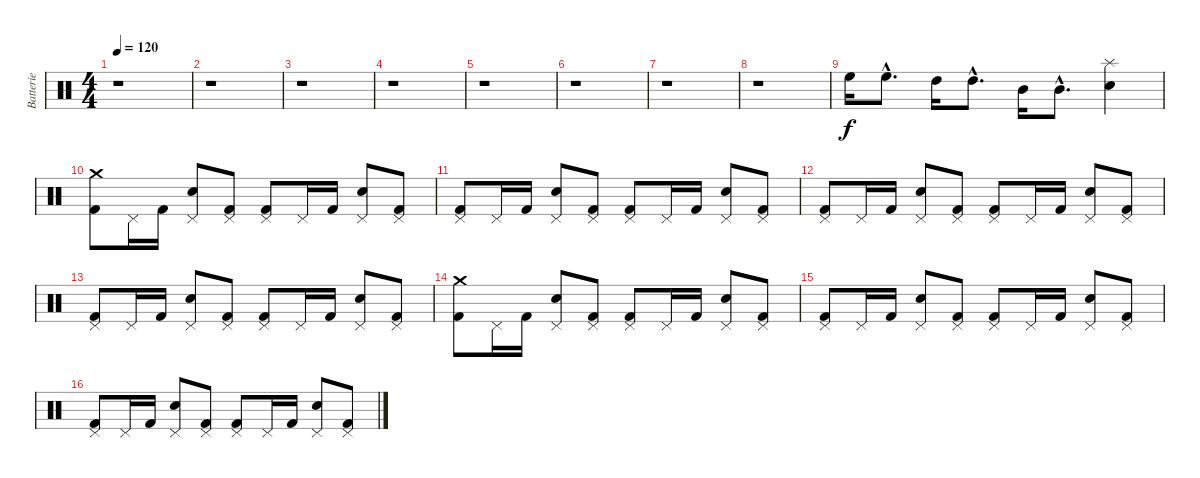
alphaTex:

\track ("Batterie" "Batterie") {instrument percussion}
\staff {score}
\articulation defaults
\ts (4 4)
\tempo 120
\clef neutral
\ks c
r.1{dy f} |
r.1 |
r.1 |
r.1 |
r.1 |
r.1 |
r.1 |
r.1 |
"High Floor Tom (hit)".16 "High Floor Tom (hit)"{hac}.8{d} "High Tom (hit)".16 "High Tom (hit)"{hac}.8{d} "Mid Tom (hit)".16 "Mid Tom (hit)"{hac}.8{d} ("Splash (hit)" "Snare (hit) 2").4 |
("Crash medium (hit)" "Kick (hit) 2").8 "Pedal Hi-Hat (hit)".16 "Kick (hit) 2".16 ("Pedal Hi-Hat (hit)" "Snare (hit) 2").8 ("Pedal Hi-Hat (hit)" "Kick (hit) 2").8 ("Pedal Hi-Hat (hit)" "Kick (hit) 2").8 "Pedal Hi-Hat (hit)".16 "Kick (hit) 2".16 ("Pedal Hi-Hat (hit)" "Snare (hit) 2").8 ("Pedal Hi-Hat (hit)" "Kick (hit) 2").8 |
("Pedal Hi-Hat (hit)" "Kick (hit) 2").8 "Pedal Hi-Hat (hit)".16 "Kick (hit) 2".16 ("Pedal Hi-Hat (hit)" "Snare (hit) 2").8 ("Pedal Hi-Hat (hit)" "Kick (hit) 2").8 ("Pedal Hi-Hat (hit)" "Kick (hit) 2").8 "Pedal Hi-Hat (hit)".16 "Kick (hit) 2".16 ("Pedal Hi-Hat (hit)" "Snare (hit) 2").8 ("Pedal Hi-Hat (hit)" "Kick (hit) 2").8 |
("Pedal Hi-Hat (hit)" "Kick (hit) 2").8 "Pedal Hi-Hat (hit)".16 "Kick (hit) 2".16 ("Pedal Hi-Hat (hit)" "Snare (hit) 2").8 ("Pedal Hi-Hat (hit)" "Kick (hit) 2").8 ("Pedal Hi-Hat (hit)" "Kick (hit) 2").8 "Pedal Hi-Hat (hit)".16 "Kick (hit) 2".16 ("Pedal Hi-Hat (hit)" "Snare (hit) 2").8 ("Pedal Hi-Hat (hit)" "Kick (hit) 2").8 |
("Pedal Hi-Hat (hit)" "Kick (hit) 2").8 "Pedal Hi-Hat (hit)".16 "Kick (hit) 2".16 ("Pedal Hi-Hat (hit)" "Snare (hit) 2").8 ("Pedal Hi-Hat (hit)" "Kick (hit) 2").8 ("Pedal Hi-Hat (hit)" "Kick (hit) 2").8 "Pedal Hi-Hat (hit)".16 "Kick (hit) 2".16 ("Pedal Hi-Hat (hit)" "Snare (hit) 2").8 ("Pedal Hi-Hat (hit)" "Kick (hit) 2").8 |
("Crash medium (hit)" "Kick (hit) 2").8 "Pedal Hi-Hat (hit)".16 "Kick (hit) 2".16 ("Pedal Hi-Hat (hit)" "Snare (hit) 2").8 ("Pedal Hi-Hat (hit)" "Kick (hit) 2").8 ("Pedal Hi-Hat (hit)" "Kick (hit) 2").8 "Pedal Hi-Hat (hit)".16 "Kick (hit) 2".16 ("Pedal Hi-Hat (hit)" "Snare (hit) 2").8 ("Pedal Hi-Hat (hit)" "Kick (hit) 2").8 |
("Pedal Hi-Hat (hit)" "Kick (hit) 2").8 "Pedal Hi-Hat (hit)".16 "Kick (hit) 2".16 ("Pedal Hi-Hat (hit)" "Snare (hit) 2").8 ("Pedal Hi-Hat (hit)" "Kick (hit) 2").8 ("Pedal Hi-Hat (hit)" "Kick (hit) 2").8 "Pedal Hi-Hat (hit)".16 "Kick (hit) 2".16 ("Pedal Hi-Hat (hit)" "Snare (hit) 2").8 ("Pedal Hi-Hat (hit)" "Kick (hit) 2").8 |
("Pedal Hi-Hat (hit)" "Kick (hit) 2").8 "Pedal Hi-Hat (hit)".16 "Kick (hit) 2".16 ("Pedal Hi-Hat (hit)" "Snare (hit) 2").8 ("Pedal Hi-Hat (hit)" "Kick (hit) 2").8 ("Pedal Hi-Hat (hit)" "Kick (hit) 2").8 "Pedal Hi-Hat (hit)".16 "Kick (hit) 2".16 ("Pedal Hi-Hat (hit)" "Snare (hit) 2").8 ("Pedal Hi-Hat (hit)" "Kick (hit) 2").8
